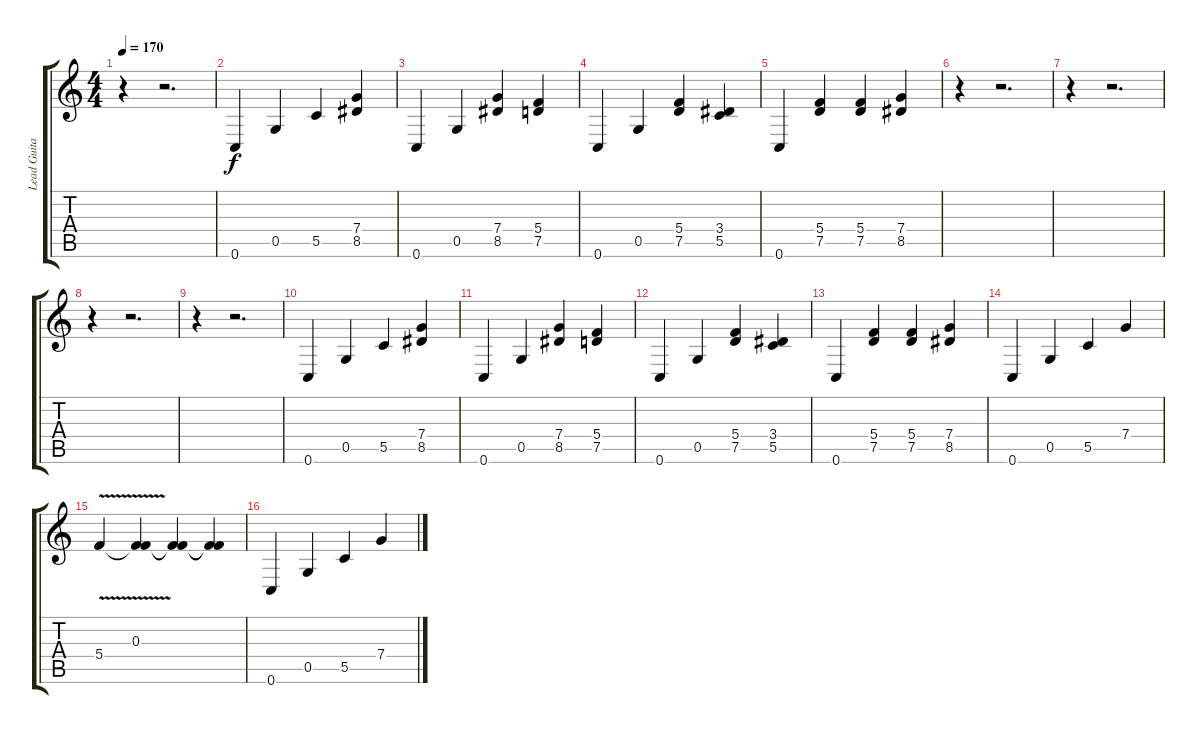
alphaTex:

\track ("Lead Guitar 1" "Lead Guita") {instrument distortionguitar}
\staff {score tabs}
\tuning (D4 A3 F3 C3 G2 C2) {hide}
\ts (4 4)
\tempo 170
\clef g2
\ks c
r.4{dy f} r.2{d} |
0.6.4 0.5.4 5.5.4 (7.4 8.5).4 |
0.6.4 0.5.4 (7.4 8.5).4 (5.4 7.5).4 |
0.6.4 0.5.4 (5.4 7.5).4 (3.4 5.5).4 |
0.6.4 (5.4 7.5).4 (5.4 7.5).4 (7.4 8.5).4 |
r.4 r.2{d} |
r.4 r.2{d} |
r.4 r.2{d} |
r.4 r.2{d} |
0.6.4 0.5.4 5.5.4 (7.4 8.5).4 |
0.6.4 0.5.4 (7.4 8.5).4 (5.4 7.5).4 |
0.6.4 0.5.4 (5.4 7.5).4 (3.4 5.5).4 |
0.6.4 (5.4 7.5).4 (5.4 7.5).4 (7.4 8.5).4 |
0.6.4 0.5.4 5.5.4 7.4.4 |
5.4{v}.4 (0.3 5.4{t}).4 (0.3{t} 5.4{t}).4 (0.3{t} 5.4{t}).4 |
0.6.4 0.5.4 5.5.4 7.4.4
